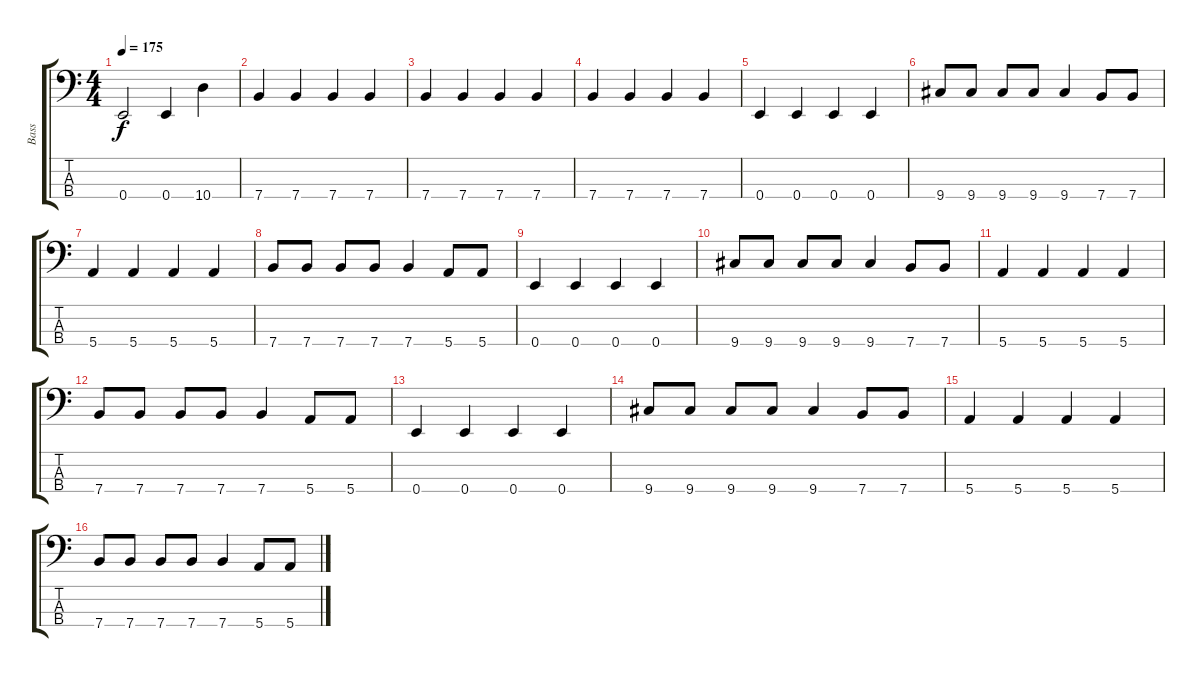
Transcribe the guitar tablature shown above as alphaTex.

\track ("Bass" "Bass") {instrument electricbasspick}
\staff {score tabs}
\tuning (G2 D2 A1 E1) {hide}
\ts (4 4)
\tempo 175
\clef f4
\ks c
0.4.2{dy f} 0.4.4 10.4.4 |
7.4.4 7.4.4 7.4.4 7.4.4 |
7.4.4 7.4.4 7.4.4 7.4.4 |
7.4.4 7.4.4 7.4.4 7.4.4 |
0.4.4 0.4.4 0.4.4 0.4.4 |
9.4.8 9.4.8 9.4.8 9.4.8 9.4.4 7.4.8 7.4.8 |
5.4.4 5.4.4 5.4.4 5.4.4 |
7.4.8 7.4.8 7.4.8 7.4.8 7.4.4 5.4.8 5.4.8 |
0.4.4 0.4.4 0.4.4 0.4.4 |
9.4.8 9.4.8 9.4.8 9.4.8 9.4.4 7.4.8 7.4.8 |
5.4.4 5.4.4 5.4.4 5.4.4 |
7.4.8 7.4.8 7.4.8 7.4.8 7.4.4 5.4.8 5.4.8 |
0.4.4 0.4.4 0.4.4 0.4.4 |
9.4.8 9.4.8 9.4.8 9.4.8 9.4.4 7.4.8 7.4.8 |
5.4.4 5.4.4 5.4.4 5.4.4 |
7.4.8 7.4.8 7.4.8 7.4.8 7.4.4 5.4.8 5.4.8
